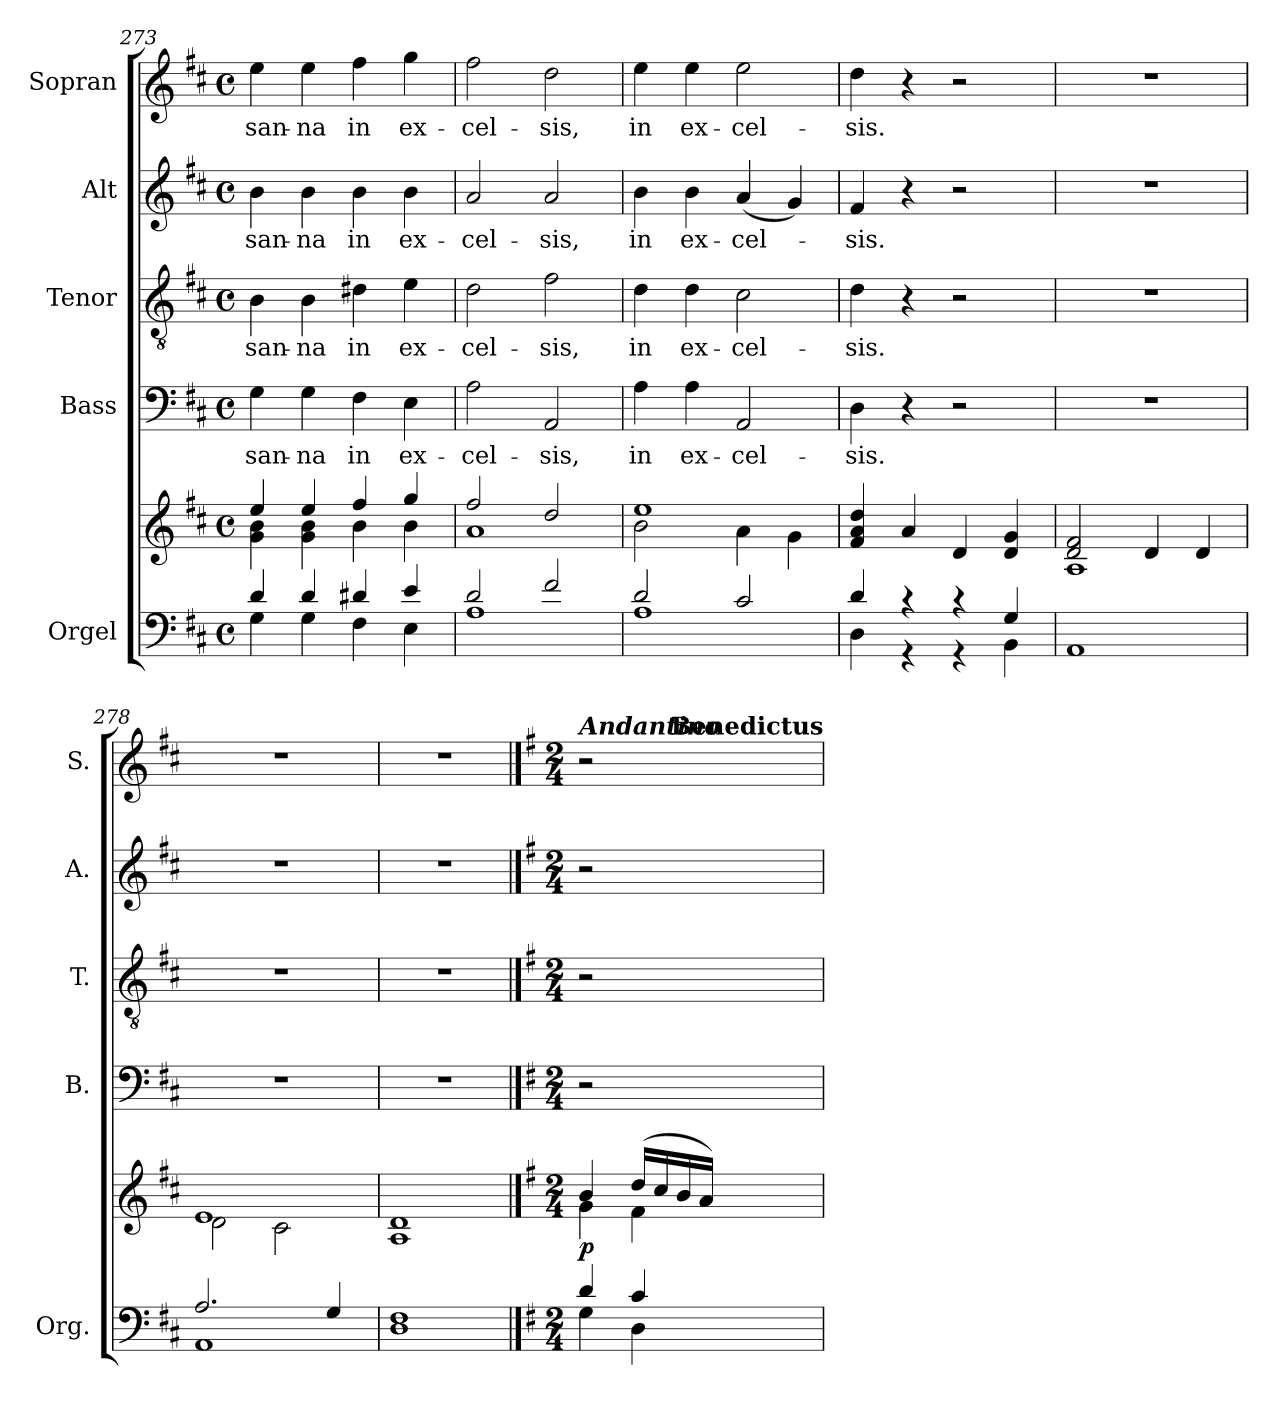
**kern	**kern	**dynam	**kern	**text	**kern	**text	**kern	**text	**kern	**text
*part5	*part5	*part5	*part4	*part4	*part3	*part3	*part2	*part2	*part1	*part1
*staff6	*staff5	*staff5/6	*staff4	*staff4	*staff3	*staff3	*staff2	*staff2	*staff1	*staff1
*I"Orgel	*	*	*I"Bass	*	*I"Tenor	*	*I"Alt	*	*I"Sopran	*
*I'Org.	*	*	*I'B.	*	*I'T.	*	*I'A.	*	*I'S.	*
!!LO:LB:g=z
*clefF4	*clefG2	*	*clefF4	*	*clefGv2	*	*clefG2	*	*clefG2	*
*k[f#c#]	*k[f#c#]	*	*k[f#c#]	*	*k[f#c#]	*	*k[f#c#]	*	*k[f#c#]	*
*D:	*D:	*	*D:	*	*D:	*	*D:	*	*D:	*
*M4/4	*M4/4	*	*M4/4	*	*M4/4	*	*M4/4	*	*M4/4	*
*met(c)	*met(c)	*	*met(c)	*	*met(c)	*	*met(c)	*	*met(c)	*
=273	=273	=273	=273	=273	=273	=273	=273	=273	=273	=273
*^	*^	*	*	*	*	*	*	*	*	*
!	!	!	!	!	!	!LO:LY:b	!	!LO:LY:b	!	!LO:LY:b	!	!LO:LY:b
4d/	4G\	4ee/	4g\ 4b\	.	4G\	-san-	4B\	-san-	4b\	-san-	4ee\	-san-
!	!	!	!	!	!	!LO:LY:b	!	!LO:LY:b	!	!LO:LY:b	!	!LO:LY:b
4d/	4G\	4ee/	4g\ 4b\	.	4G\	-na	4B\	-na	4b\	-na	4ee\	-na
!	!	!	!	!	!	!LO:LY:b	!	!LO:LY:b	!	!LO:LY:b	!	!LO:LY:b
4d#X/	4F#\	4ff#/	4b\	.	4F#\	in	4d#X\	in	4b\	in	4ff#\	in
!	!	!	!	!	!	!LO:LY:b	!	!LO:LY:b	!	!LO:LY:b	!	!LO:LY:b
4e/	4E\	4gg/	4b\	.	4E\	ex-	4e\	ex-	4b\	ex-	4gg\	ex-
=274	=274	=274	=274	=274	=274	=274	=274	=274	=274	=274	=274	=274
!	!	!	!	!	!	!LO:LY:b	!	!LO:LY:b	!	!LO:LY:b	!	!LO:LY:b
2d/	1A	2ff#/	1a	.	2A\	-cel-	2d\	-cel-	2a/	-cel-	2ff#\	-cel-
!	!	!	!	!	!	!LO:LY:b	!	!LO:LY:b	!	!LO:LY:b	!	!LO:LY:b
2f#/	.	2dd/	.	.	2AA/	-sis,	2f#\	-sis,	2a/	-sis,	2dd\	-sis,
=275	=275	=275	=275	=275	=275	=275	=275	=275	=275	=275	=275	=275
!	!	!	!	!	!	!LO:LY:b	!	!LO:LY:b	!	!LO:LY:b	!	!LO:LY:b
2d/	1A	1ee	2b\	.	4A\	in	4d\	in	4b\	in	4ee\	in
!	!	!	!	!	!	!LO:LY:b	!	!LO:LY:b	!	!LO:LY:b	!	!LO:LY:b
.	.	.	.	.	4A\	ex-	4d\	ex-	4b\	ex-	4ee\	ex-
!	!	!	!	!	!	!LO:LY:b	!	!LO:LY:b	!	!LO:LY:b	!	!LO:LY:b
2c#/	.	.	4a\	.	2AA/	-cel-	2c#\	-cel-	(<4a/	-cel-	2ee\	-cel-
.	.	.	4g\	.	.	.	.	.	4g/)	.	.	.
=276	=276	=276	=276	=276	=276	=276	=276	=276	=276	=276	=276	=276
!	!	!	!	!	!	!LO:LY:b	!	!LO:LY:b	!	!LO:LY:b	!	!LO:LY:b
*	*	*v	*v	*	*	*	*	*	*	*	*	*
4d/	4D\	4f#/ 4a/ 4dd/	.	4D\	-sis.	4d\	-sis.	4f#/	-sis.	4dd\	-sis.
4r	4r	4a/	.	4r	.	4r	.	4r	.	4r	.
4r	4r	4d/	.	2r	.	2r	.	2r	.	2r	.
4G/	4BB\	4d/ 4g/	.	.	.	.	.	.	.	.	.
*v	*v	*	*	*	*	*	*	*	*	*	*
=277	=277	=277	=277	=277	=277	=277	=277	=277	=277	=277
*	*^	*	*	*	*	*	*	*	*	*
1AA	2d/ 2f#/	1A	.	1r	.	1r	.	1r	.	1r	.
.	4d/	.	.	.	.	.	.	.	.	.	.
.	4d/	.	.	.	.	.	.	.	.	.	.
=278	=278	=278	=278	=278	=278	=278	=278	=278	=278	=278	=278
*^	*	*	*	*	*	*	*	*	*	*	*
2.A/	1AA	1e	2d\	.	1r	.	1r	.	1r	.	1r	.
.	.	.	2c#\	.	.	.	.	.	.	.	.	.
4G/	.	.	.	.	.	.	.	.	.	.	.	.
=279	=279	=279	=279	=279	=279	=279	=279	=279	=279	=279	=279	=279
1F#	1D	1d	1A	.	1r	.	1r	.	1r	.	1r	.
!!LO:PB:g=z
==280	==280	==280	==280	==280	==280	==280	==280	==280	==280	==280	==280	==280
*k[f#]	*	*k[f#]	*	*	*k[f#]	*	*k[f#]	*	*k[f#]	*	*k[f#]	*
*G:	*	*G:	*	*	*G:	*	*G:	*	*G:	*	*G:	*
*M2/4	*	*M2/4	*	*	*M2/4	*	*M2/4	*	*M2/4	*	*M2/4	*
!	!	!	!	!	!	!	!	!	!	!	!LO:TX:a:Bi:t=Andantino	!
!	!	!	!	!LO:DY:b	!	!	!	!	!	!	!	!
4d/	4G\	4b/	4g\	p	2r	.	2r	.	2r	.	2r	.
4c/	4D\	(>16dd/LL	4f#\	.	.	.	.	.	.	.	.	.
.	.	16cc/	.	.	.	.	.	.	.	.	.	.
.	.	16b/	.	.	.	.	.	.	.	.	.	.
.	.	16a/JJ)	.	.	.	.	.	.	.	.	.	.
2.ryy	2.ryy	2.ryy	2.ryy	.	2.ryy	.	2.ryy	.	2.ryy	.	2.ryy	.
!	!	!	!	!	!	!	!	!	!	!	!LO:TX:a:B:t=Benedictus	!
*v	*v	*	*	*	*	*	*	*	*	*	*	*
*	*v	*v	*	*	*	*	*	*	*	*	*
=	=	=	=	=	=	=	=	=	=	=
*-	*-	*-	*-	*-	*-	*-	*-	*-	*-	*-
